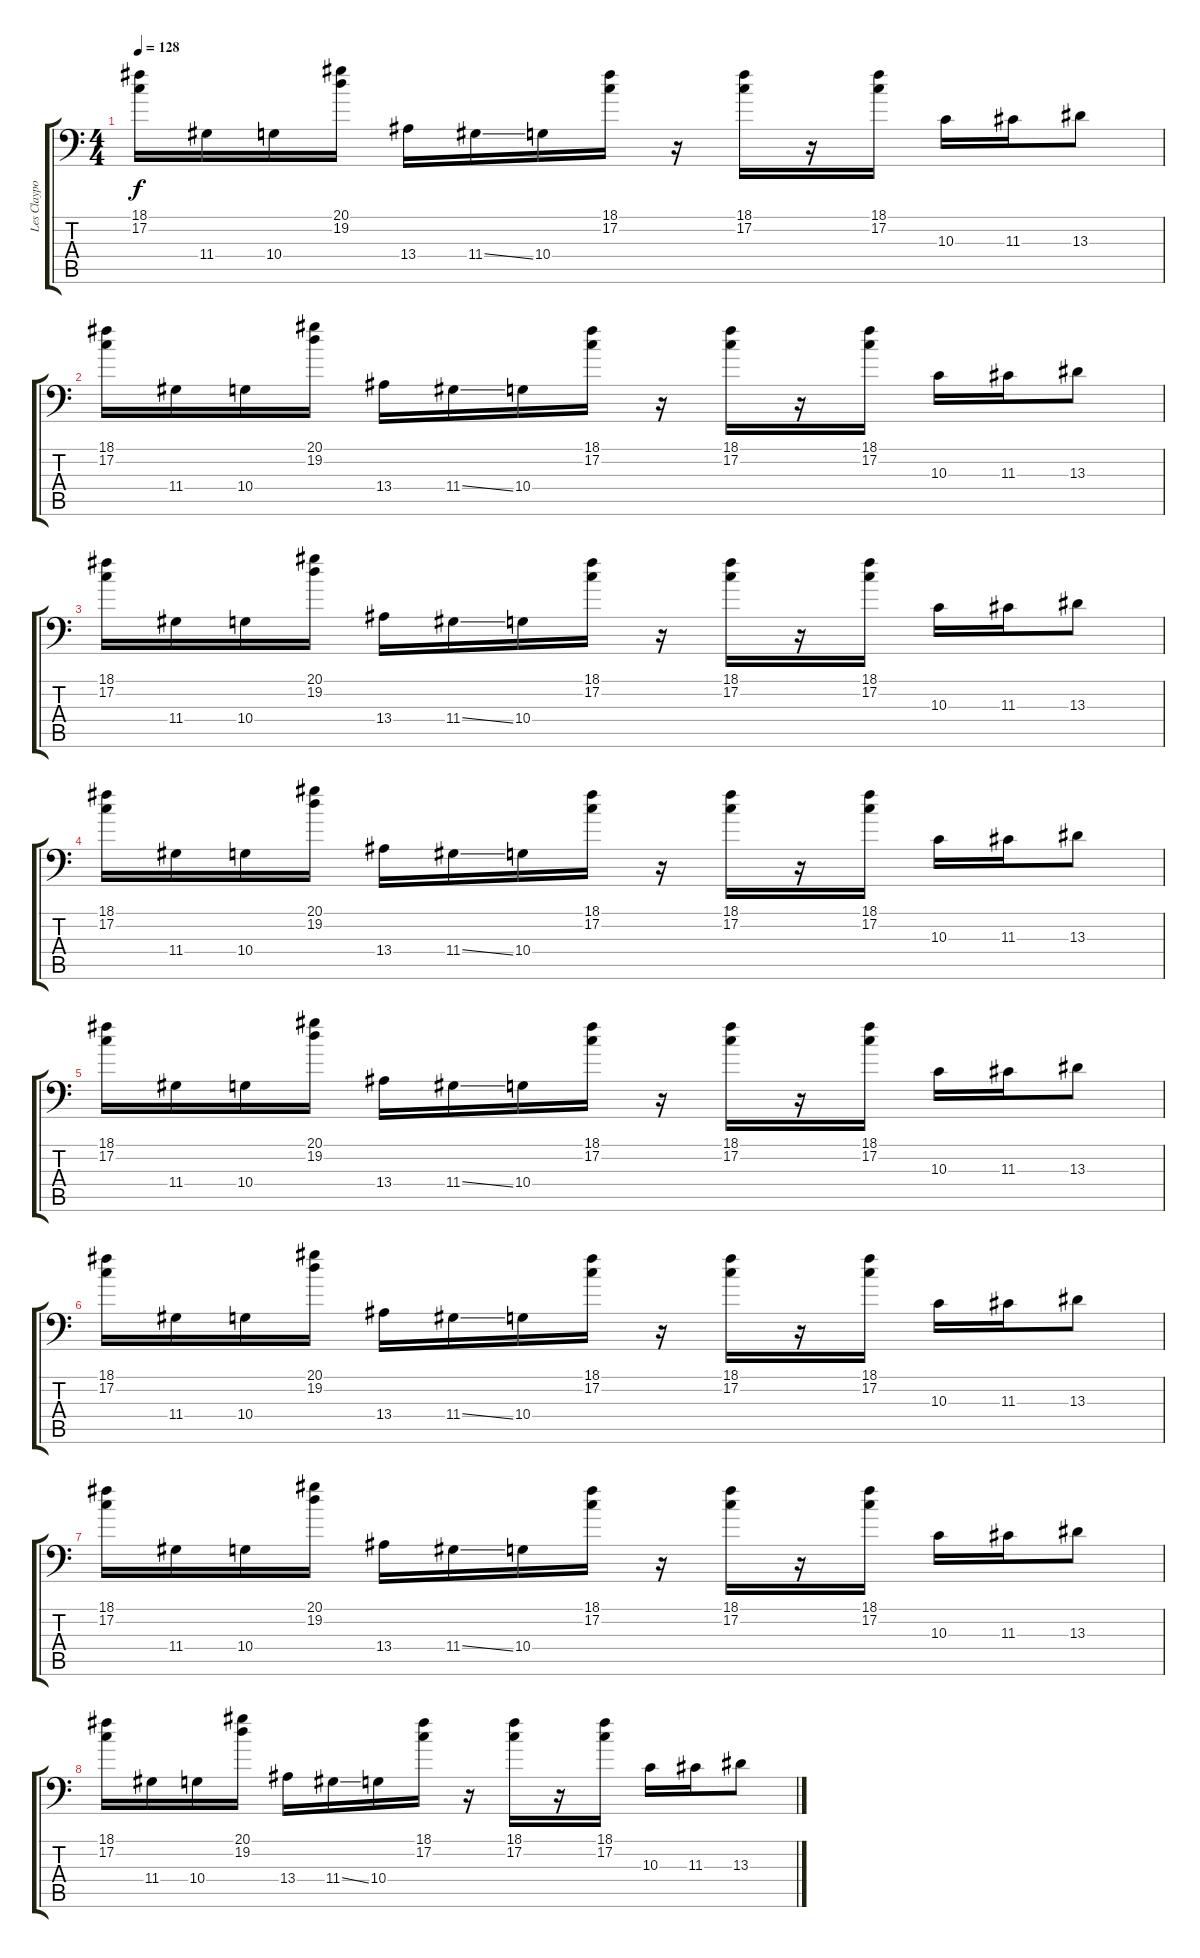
\track ("Les Claypool" "Les Claypo") {instrument slapbass1}
\staff {score tabs}
\tuning (C3 G2 D2 A1 E1 B0) {hide}
\ts (4 4)
\tempo 128
\clef f4
\ks c
(18.1 17.2).16{dy f} 11.4.16 10.4.16 (20.1 19.2).16 13.4.16 11.4{ss}.16 10.4.16 (18.1 17.2).16 r.16 (18.1 17.2).16 r.16 (18.1 17.2).16 10.3.16 11.3.16 13.3.8 |
(18.1 17.2).16 11.4.16 10.4.16 (20.1 19.2).16 13.4.16 11.4{ss}.16 10.4.16 (18.1 17.2).16 r.16 (18.1 17.2).16 r.16 (18.1 17.2).16 10.3.16 11.3.16 13.3.8 |
(18.1 17.2).16 11.4.16 10.4.16 (20.1 19.2).16 13.4.16 11.4{ss}.16 10.4.16 (18.1 17.2).16 r.16 (18.1 17.2).16 r.16 (18.1 17.2).16 10.3.16 11.3.16 13.3.8 |
(18.1 17.2).16 11.4.16 10.4.16 (20.1 19.2).16 13.4.16 11.4{ss}.16 10.4.16 (18.1 17.2).16 r.16 (18.1 17.2).16 r.16 (18.1 17.2).16 10.3.16 11.3.16 13.3.8 |
(18.1 17.2).16 11.4.16 10.4.16 (20.1 19.2).16 13.4.16 11.4{ss}.16 10.4.16 (18.1 17.2).16 r.16 (18.1 17.2).16 r.16 (18.1 17.2).16 10.3.16 11.3.16 13.3.8 |
(18.1 17.2).16 11.4.16 10.4.16 (20.1 19.2).16 13.4.16 11.4{ss}.16 10.4.16 (18.1 17.2).16 r.16 (18.1 17.2).16 r.16 (18.1 17.2).16 10.3.16 11.3.16 13.3.8 |
(18.1 17.2).16 11.4.16 10.4.16 (20.1 19.2).16 13.4.16 11.4{ss}.16 10.4.16 (18.1 17.2).16 r.16 (18.1 17.2).16 r.16 (18.1 17.2).16 10.3.16 11.3.16 13.3.8 |
(18.1 17.2).16 11.4.16 10.4.16 (20.1 19.2).16 13.4.16 11.4{ss}.16 10.4.16 (18.1 17.2).16 r.16 (18.1 17.2).16 r.16 (18.1 17.2).16 10.3.16 11.3.16 13.3.8
